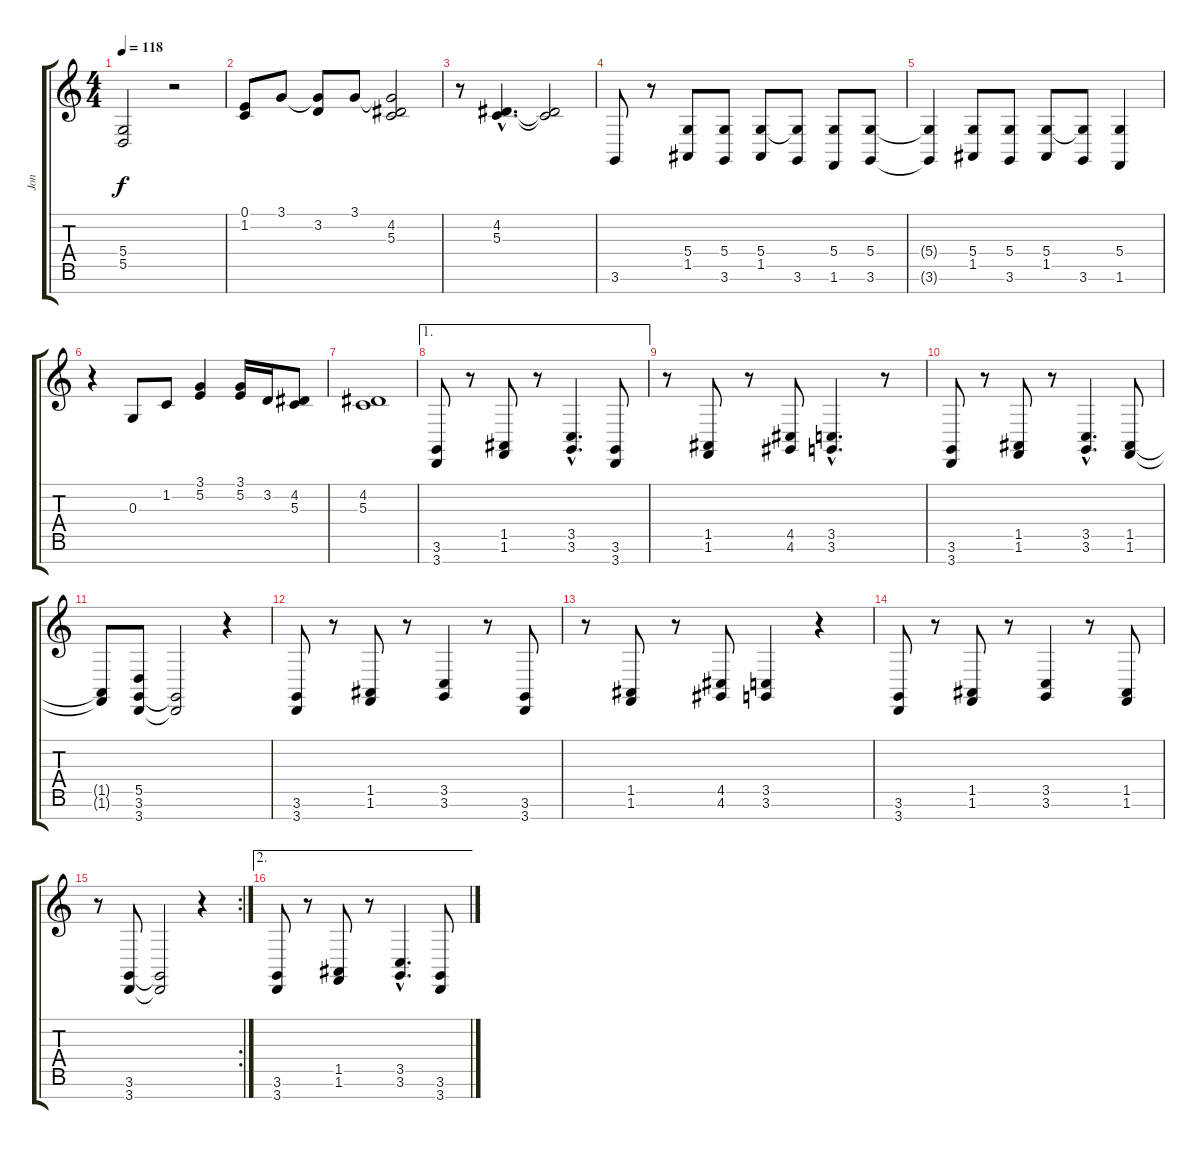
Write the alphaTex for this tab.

\track ("Jon" "Jon") {instrument drawbarorgan}
\staff {score tabs}
\tuning (E4 B3 G3 D3 A2 E2 B1) {hide}
\ts (4 4)
\tempo 118
\clef g2
\ks c
(5.4{t} 5.5{t}).2{dy f} r.2 |
(0.1 1.2).8 3.1.8 (3.1{t} 3.2).8 3.1.8 (3.1{t} 4.2 5.3).2 |
r.8 (4.2{hac} 5.3{hac}).4{d} (4.2{t} 5.3{t}).2 |
3.6.8 r.8 (5.4 1.5).8 (5.4 3.6).8 (5.4 1.5).8 (5.4{t} 3.6).8 (5.4 1.6).8 (5.4 3.6).8 |
(5.4{t} 3.6{t}).4 (5.4 1.5).8 (5.4 3.6).8 (5.4 1.5).8 (5.4{t} 3.6).8 (5.4 1.6).4 |
r.4 0.3.8 1.2.8 (3.1 5.2).4 (3.1 5.2).16 3.2.16 (4.2 5.3).8 |
(4.2 5.3).1 |
\ae 1
(3.6 3.7).8 r.8 (1.5 1.6).8 r.8 (3.5{hac} 3.6{hac}).4{d} (3.6 3.7).8 |
r.8 (1.5 1.6).8 r.8 (4.5 4.6).8 (3.5{hac} 3.6{hac}).4{d} r.8 |
(3.6 3.7).8 r.8 (1.5 1.6).8 r.8 (3.5{hac} 3.6{hac}).4{d} (1.5 1.6).8 |
(1.5{t} 1.6{t}).8 (5.5 3.6 3.7).8 (3.6{t} 3.7{t}).2 r.4 |
(3.6 3.7).8 r.8 (1.5 1.6).8 r.8 (3.5 3.6).4 r.8 (3.6 3.7).8 |
r.8 (1.5 1.6).8 r.8 (4.5 4.6).8 (3.5 3.6).4 r.4 |
(3.6 3.7).8 r.8 (1.5 1.6).8 r.8 (3.5 3.6).4 r.8 (1.5 1.6).8 |
\rc 2
r.8 (3.6 3.7).8 (3.6{t} 3.7{t}).2 r.4 |
\ae 2
(3.6 3.7).8 r.8 (1.5 1.6).8 r.8 (3.5{hac} 3.6{hac}).4{d} (3.6 3.7).8
